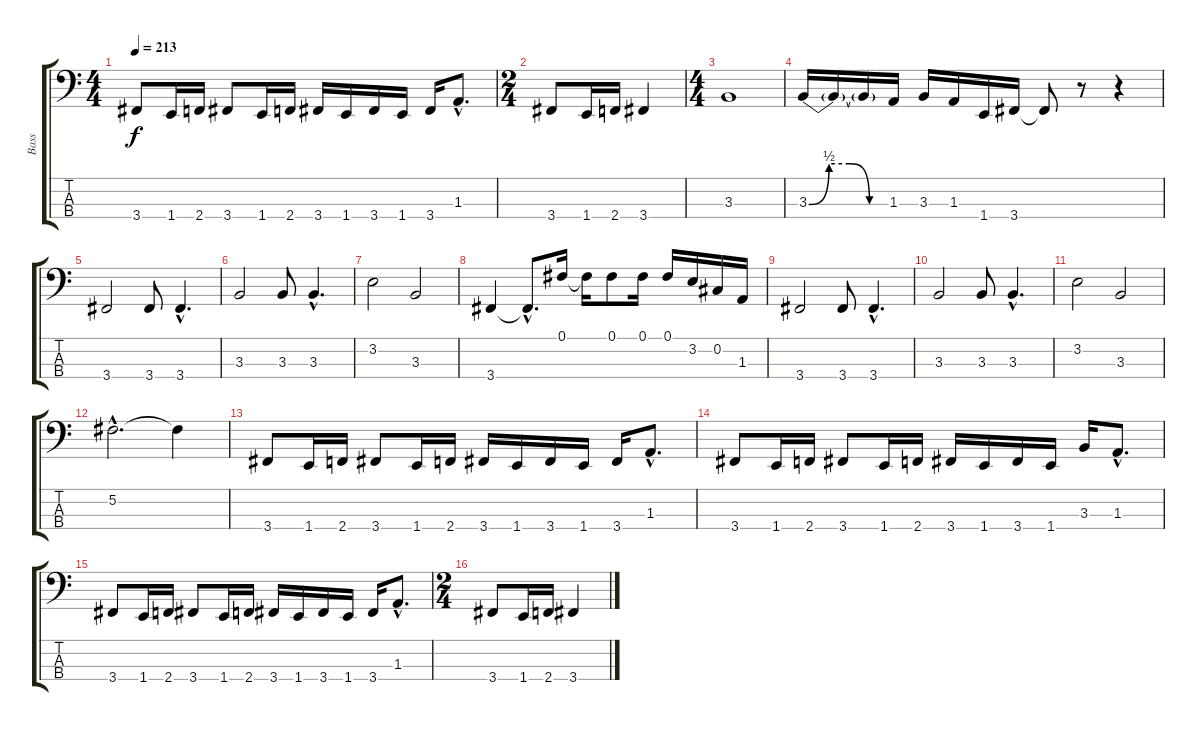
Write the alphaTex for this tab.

\track ("Bass" "Bass") {instrument electricbassfinger}
\staff {score tabs}
\tuning (Gb2 Db2 Ab1 Eb1) {hide}
\ts (4 4)
\tempo 213
\clef f4
\ks c
3.4.8{dy f} 1.4.16 2.4.16 3.4.8 1.4.16 2.4.16 3.4.16 1.4.16 3.4.16 1.4.16 3.4.16 1.3{hac}.8{d} |
\ts (2 4)
3.4.8 1.4.16 2.4.16 3.4.4 |
\ts (4 4)
3.3.1 |
3.3{be (custom 0 0 15 2 30 2 45 0 60 0)}.16 3.3{t}.16 3.3{t}.16 1.3.16 3.3.16 1.3.16 1.4.16 3.4.16 3.4{t}.8 r.8 r.4 |
3.4.2 3.4.8 3.4{hac}.4{d} |
3.3.2 3.3.8 3.3{hac}.4{d} |
3.2.2 3.3.2 |
3.4.4 3.4{hac t}.8{d} 0.1.16 0.1{t}.16 0.1.8 0.1.16 0.1.16 3.2.16 0.2.16 1.3.16 |
3.4.2 3.4.8 3.4{hac}.4{d} |
3.3.2 3.3.8 3.3{hac}.4{d} |
3.2.2 3.3.2 |
5.2{hac}.2{d} 5.2{t}.4 |
3.4.8 1.4.16 2.4.16 3.4.8 1.4.16 2.4.16 3.4.16 1.4.16 3.4.16 1.4.16 3.4.16 1.3{hac}.8{d} |
3.4.8 1.4.16 2.4.16 3.4.8 1.4.16 2.4.16 3.4.16 1.4.16 3.4.16 1.4.16 3.3.16 1.3{hac}.8{d} |
3.4.8 1.4.16 2.4.16 3.4.8 1.4.16 2.4.16 3.4.16 1.4.16 3.4.16 1.4.16 3.4.16 1.3{hac}.8{d} |
\ts (2 4)
3.4.8 1.4.16 2.4.16 3.4.4
